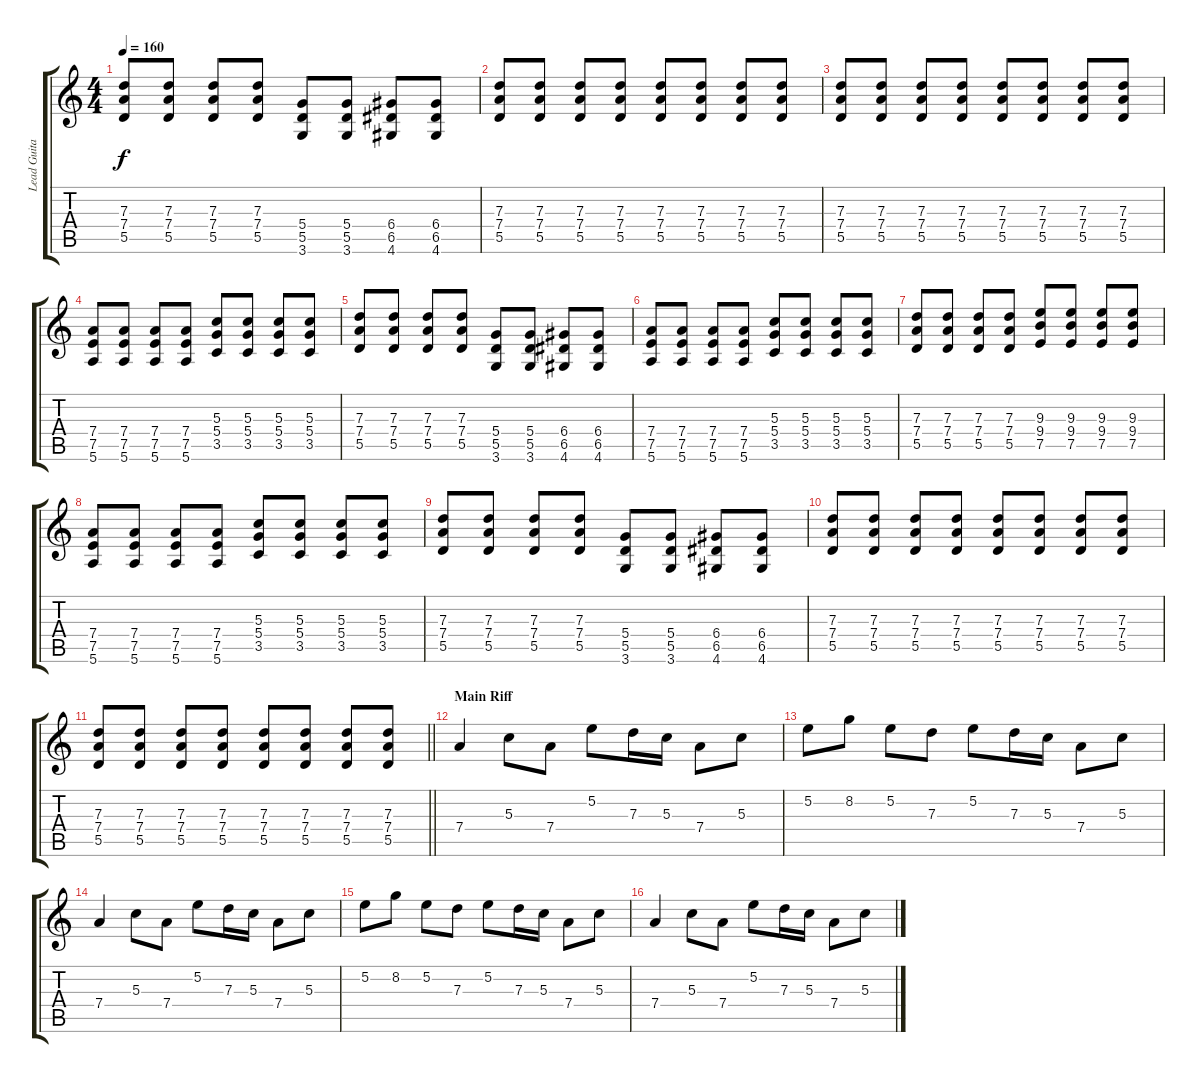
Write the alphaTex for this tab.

\track ("Lead Guitar" "Lead Guita") {instrument electricguitarclean}
\staff {score tabs}
\tuning (E4 B3 G3 D3 A2 E2) {hide}
\ts (4 4)
\tempo 160
\clef g2
\ks c
(7.3 7.4 5.5).8{dy f} (7.3 7.4 5.5).8 (7.3 7.4 5.5).8 (7.3 7.4 5.5).8 (5.4 5.5 3.6).8 (5.4 5.5 3.6).8 (6.4 6.5 4.6).8 (6.4 6.5 4.6).8 |
(7.3 7.4 5.5).8 (7.3 7.4 5.5).8 (7.3 7.4 5.5).8 (7.3 7.4 5.5).8 (7.3 7.4 5.5).8 (7.3 7.4 5.5).8 (7.3 7.4 5.5).8 (7.3 7.4 5.5).8 |
(7.3 7.4 5.5).8 (7.3 7.4 5.5).8 (7.3 7.4 5.5).8 (7.3 7.4 5.5).8 (7.3 7.4 5.5).8 (7.3 7.4 5.5).8 (7.3 7.4 5.5).8 (7.3 7.4 5.5).8 |
(7.4 7.5 5.6).8 (7.4 7.5 5.6).8 (7.4 7.5 5.6).8 (7.4 7.5 5.6).8 (5.3 5.4 3.5).8 (5.3 5.4 3.5).8 (5.3 5.4 3.5).8 (5.3 5.4 3.5).8 |
(7.3 7.4 5.5).8 (7.3 7.4 5.5).8 (7.3 7.4 5.5).8 (7.3 7.4 5.5).8 (5.4 5.5 3.6).8 (5.4 5.5 3.6).8 (6.4 6.5 4.6).8 (6.4 6.5 4.6).8 |
(7.4 7.5 5.6).8 (7.4 7.5 5.6).8 (7.4 7.5 5.6).8 (7.4 7.5 5.6).8 (5.3 5.4 3.5).8 (5.3 5.4 3.5).8 (5.3 5.4 3.5).8 (5.3 5.4 3.5).8 |
(7.3 7.4 5.5).8 (7.3 7.4 5.5).8 (7.3 7.4 5.5).8 (7.3 7.4 5.5).8 (9.3 9.4 7.5).8 (9.3 9.4 7.5).8 (9.3 9.4 7.5).8 (9.3 9.4 7.5).8 |
(7.4 7.5 5.6).8 (7.4 7.5 5.6).8 (7.4 7.5 5.6).8 (7.4 7.5 5.6).8 (5.3 5.4 3.5).8 (5.3 5.4 3.5).8 (5.3 5.4 3.5).8 (5.3 5.4 3.5).8 |
(7.3 7.4 5.5).8 (7.3 7.4 5.5).8 (7.3 7.4 5.5).8 (7.3 7.4 5.5).8 (5.4 5.5 3.6).8 (5.4 5.5 3.6).8 (6.4 6.5 4.6).8 (6.4 6.5 4.6).8 |
(7.3 7.4 5.5).8 (7.3 7.4 5.5).8 (7.3 7.4 5.5).8 (7.3 7.4 5.5).8 (7.3 7.4 5.5).8 (7.3 7.4 5.5).8 (7.3 7.4 5.5).8 (7.3 7.4 5.5).8 |
\barLineRight lightlight
(7.3 7.4 5.5).8 (7.3 7.4 5.5).8 (7.3 7.4 5.5).8 (7.3 7.4 5.5).8 (7.3 7.4 5.5).8 (7.3 7.4 5.5).8 (7.3 7.4 5.5).8 (7.3 7.4 5.5).8 |
\section ("" "Main Riff")
7.4.4{balance 8 instrument electricguitarclean} 5.3.8 7.4.8 5.2.8 7.3.16 5.3.16 7.4.8 5.3.8 |
5.2.8 8.2.8 5.2.8 7.3.8 5.2.8 7.3.16 5.3.16 7.4.8 5.3.8 |
7.4.4 5.3.8 7.4.8 5.2.8 7.3.16 5.3.16 7.4.8 5.3.8 |
5.2.8 8.2.8 5.2.8 7.3.8 5.2.8 7.3.16 5.3.16 7.4.8 5.3.8 |
7.4.4 5.3.8 7.4.8 5.2.8 7.3.16 5.3.16 7.4.8 5.3.8
